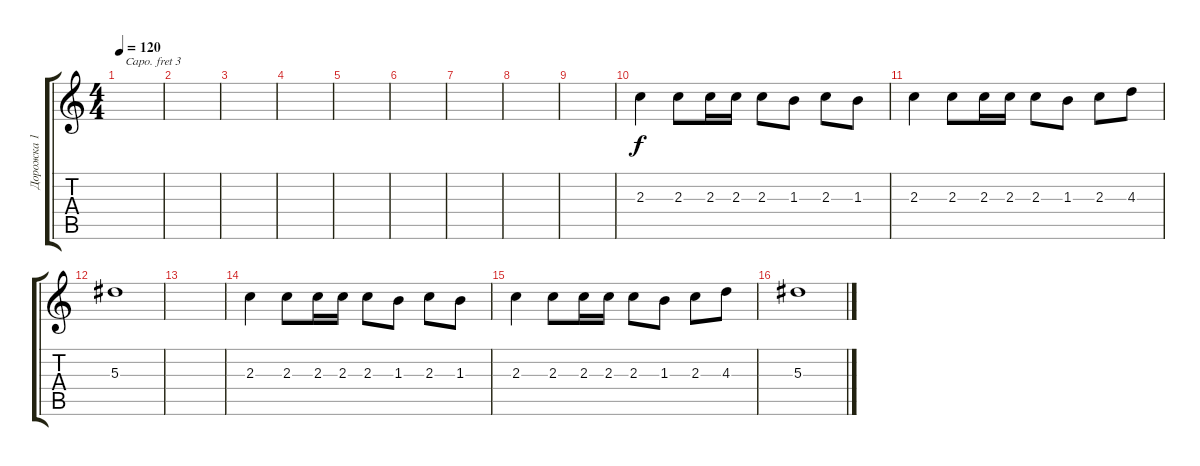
\track ("Дорожка 1" "Дорожка 1") {instrument acousticguitarsteel}
\staff {score tabs}
\capo 3
\tuning (E4 B3 G3 D3 A2 E2) {hide}
\ts (4 4)
\tempo 120
\clef g2
\ks c
|
|
|
|
|
|
|
|
|
2.3.4 2.3.8 2.3.16 2.3.16 2.3.8 1.3.8 2.3.8 1.3.8 |
2.3.4 2.3.8 2.3.16 2.3.16 2.3.8 1.3.8 2.3.8 4.3.8 |
5.3.1 |
|
2.3.4 2.3.8 2.3.16 2.3.16 2.3.8 1.3.8 2.3.8 1.3.8 |
2.3.4 2.3.8 2.3.16 2.3.16 2.3.8 1.3.8 2.3.8 4.3.8 |
5.3.1
